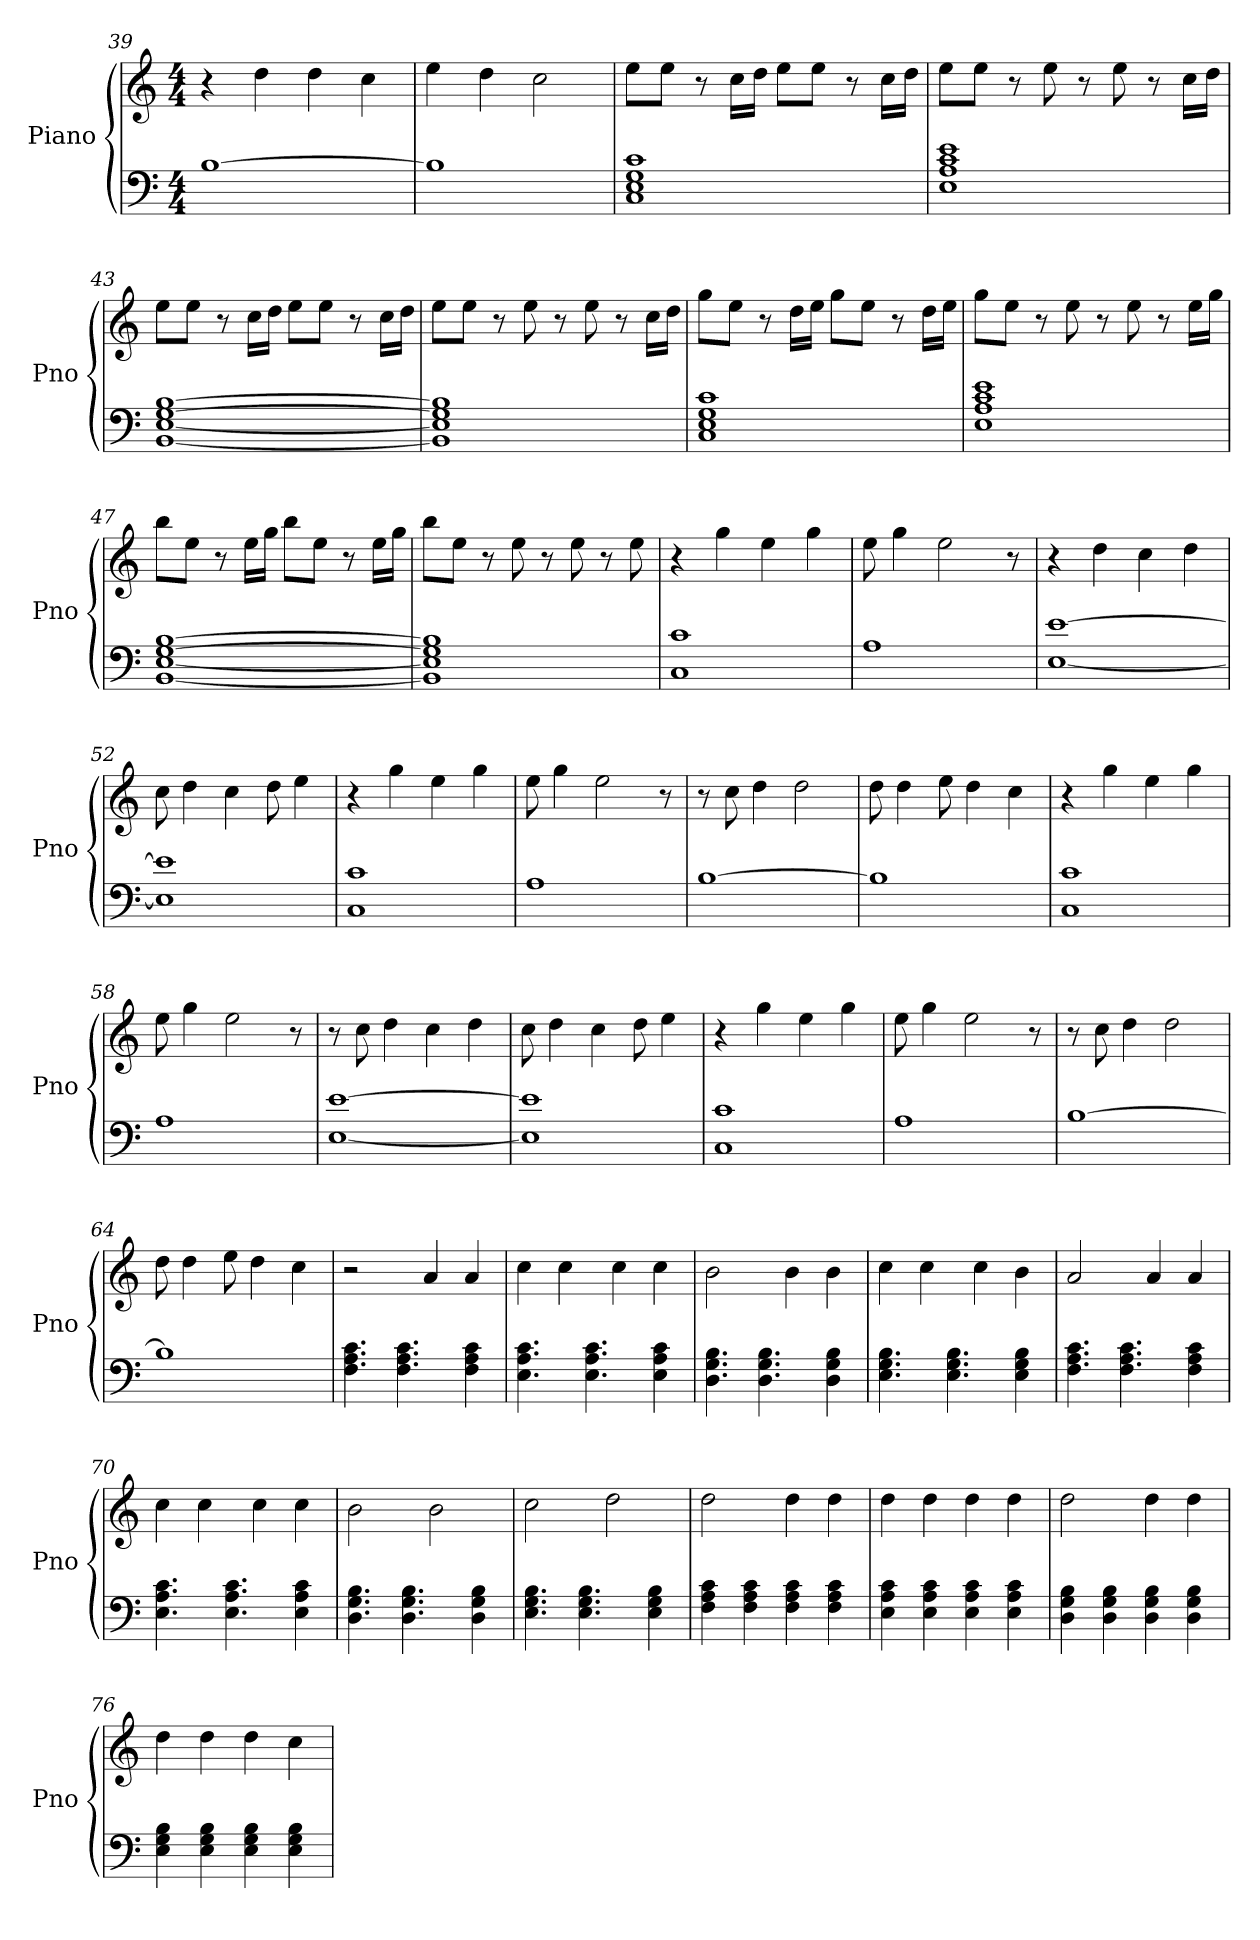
**kern	**kern
*part1	*part1
*staff2	*staff1
*I"Piano	*
*I'Pno	*
*clefF4	*clefG2
*k[]	*k[]
*M4/4	*M4/4
=39	=39
[1B	4r
.	4dd\
.	4dd\
.	4cc\
=40	=40
1B]	4ee\
.	4dd\
.	2cc\
=41	=41
1C 1E 1G 1c	8ee\L
.	8ee\J
.	8r
.	16cc\LL
.	16dd\JJ
.	8ee\L
.	8ee\J
.	8r
.	16cc\LL
.	16dd\JJ
=42	=42
1E 1A 1c 1e	8ee\L
.	8ee\J
.	8r
.	8ee\
.	8r
.	8ee\
.	8r
.	16cc\LL
.	16dd\JJ
=43	=43
[1BB [1E [1G [1B	8ee\L
.	8ee\J
.	8r
.	16cc\LL
.	16dd\JJ
.	8ee\L
.	8ee\J
.	8r
.	16cc\LL
.	16dd\JJ
!!LO:PB:g=z
=44	=44
1BB] 1E] 1G] 1B]	8ee\L
.	8ee\J
.	8r
.	8ee\
.	8r
.	8ee\
.	8r
.	16cc\LL
.	16dd\JJ
=45	=45
1C 1E 1G 1c	8gg\L
.	8ee\J
.	8r
.	16dd\LL
.	16ee\JJ
.	8gg\L
.	8ee\J
.	8r
.	16dd\LL
.	16ee\JJ
=46	=46
1E 1A 1c 1e	8gg\L
.	8ee\J
.	8r
.	8ee\
.	8r
.	8ee\
.	8r
.	16ee\LL
.	16gg\JJ
=47	=47
[1BB [1E [1G [1B	8bb\L
.	8ee\J
.	8r
.	16ee\LL
.	16gg\JJ
.	8bb\L
.	8ee\J
.	8r
.	16ee\LL
.	16gg\JJ
=48	=48
1BB] 1E] 1G] 1B]	8bb\L
.	8ee\J
.	8r
.	8ee\
.	8r
.	8ee\
.	8r
.	8ee\
!!LO:LB:g=z
=49	=49
1C 1c	4r
.	4gg\
.	4ee\
.	4gg\
=50	=50
1A	8ee\
.	4gg\
.	2ee\
.	8r
=51	=51
[1E [1e	4r
.	4dd\
.	4cc\
.	4dd\
=52	=52
1E] 1e]	8cc\
.	4dd\
.	4cc\
.	8dd\
.	4ee\
=53	=53
1C 1c	4r
.	4gg\
.	4ee\
.	4gg\
=54	=54
1A	8ee\
.	4gg\
.	2ee\
.	8r
=55	=55
[1B	8r
.	8cc\
.	4dd\
.	2dd\
=56	=56
1B]	8dd\
.	4dd\
.	8ee\
.	4dd\
.	4cc\
=57	=57
1C 1c	4r
.	4gg\
.	4ee\
.	4gg\
!!LO:LB:g=z
=58	=58
1A	8ee\
.	4gg\
.	2ee\
.	8r
=59	=59
[1E [1e	8r
.	8cc\
.	4dd\
.	4cc\
.	4dd\
=60	=60
1E] 1e]	8cc\
.	4dd\
.	4cc\
.	8dd\
.	4ee\
=61	=61
1C 1c	4r
.	4gg\
.	4ee\
.	4gg\
=62	=62
1A	8ee\
.	4gg\
.	2ee\
.	8r
=63	=63
[1B	8r
.	8cc\
.	4dd\
.	2dd\
=64	=64
1B]	8dd\
.	4dd\
.	8ee\
.	4dd\
.	4cc\
=65	=65
4.F\ 4.A\ 4.c\	2r
4.F\ 4.A\ 4.c\	.
.	4a/
4F\ 4A\ 4c\	4a/
=66	=66
4.E\ 4.A\ 4.c\	4cc\
.	4cc\
4.E\ 4.A\ 4.c\	.
.	4cc\
4E\ 4A\ 4c\	4cc\
!!LO:LB:g=z
=67	=67
4.D\ 4.G\ 4.B\	2b\
4.D\ 4.G\ 4.B\	.
.	4b\
4D\ 4G\ 4B\	4b\
=68	=68
4.E\ 4.G\ 4.B\	4cc\
.	4cc\
4.E\ 4.G\ 4.B\	.
.	4cc\
4E\ 4G\ 4B\	4b\
=69	=69
4.F\ 4.A\ 4.c\	2a/
4.F\ 4.A\ 4.c\	.
.	4a/
4F\ 4A\ 4c\	4a/
=70	=70
4.E\ 4.A\ 4.c\	4cc\
.	4cc\
4.E\ 4.A\ 4.c\	.
.	4cc\
4E\ 4A\ 4c\	4cc\
=71	=71
4.D\ 4.G\ 4.B\	2b\
4.D\ 4.G\ 4.B\	.
.	2b\
4D\ 4G\ 4B\	.
=72	=72
4.E\ 4.G\ 4.B\	2cc\
4.E\ 4.G\ 4.B\	.
.	2dd\
4E\ 4G\ 4B\	.
=73	=73
4F\ 4A\ 4c\	2dd\
4F\ 4A\ 4c\	.
4F\ 4A\ 4c\	4dd\
4F\ 4A\ 4c\	4dd\
=74	=74
4E\ 4A\ 4c\	4dd\
4E\ 4A\ 4c\	4dd\
4E\ 4A\ 4c\	4dd\
4E\ 4A\ 4c\	4dd\
!!LO:LB:g=z
=75	=75
4D\ 4G\ 4B\	2dd\
4D\ 4G\ 4B\	.
4D\ 4G\ 4B\	4dd\
4D\ 4G\ 4B\	4dd\
=76	=76
4E\ 4G\ 4B\	4dd\
4E\ 4G\ 4B\	4dd\
4E\ 4G\ 4B\	4dd\
4E\ 4G\ 4B\	4cc\
=	=
*-	*-
